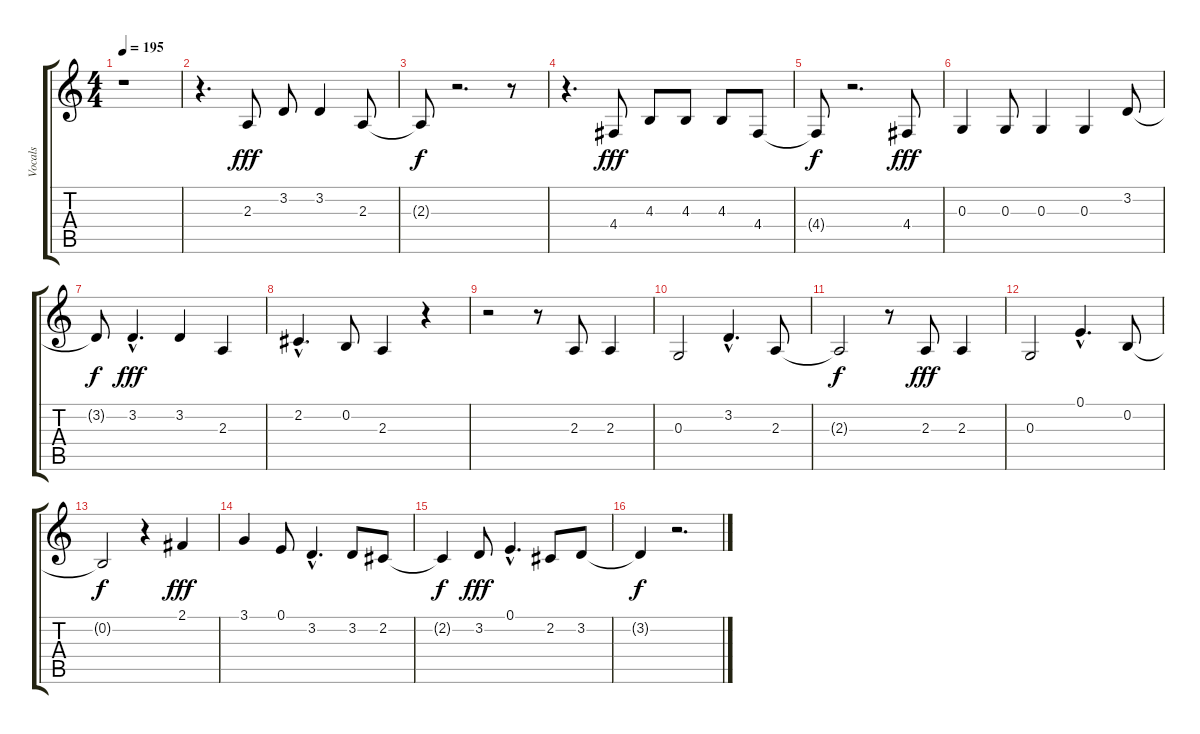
\track ("Vocals" "Vocals") {instrument lead6voice}
\staff {score tabs}
\tuning (E4 B3 G3 D3 A2 E2) {hide}
\ts (4 4)
\tempo 195
\clef g2
\ks c
r.1{dy fff} |
r.4{d} 2.3.8 3.2.8 3.2.4 2.3.8 |
2.3{t}.8{dy f} r.2{d} r.8 |
r.4{d} 4.4.8{dy fff} 4.3.8 4.3.8 4.3.8 4.4.8 |
4.4{t}.8{dy f} r.2{d} 4.4.8{dy fff} |
0.3.4 0.3.8 0.3.4 0.3.4 3.2.8 |
3.2{t}.8{dy f} 3.2{hac}.4{d dy fff} 3.2.4 2.3.4 |
2.2{hac}.4{d} 0.2.8 2.3.4 r.4 |
r.2 r.8 2.3.8 2.3.4 |
0.3.2 3.2{hac}.4{d} 2.3.8 |
2.3{t}.2{dy f} r.8 2.3.8{dy fff} 2.3.4 |
0.3.2 0.1{hac}.4{d} 0.2.8 |
0.2{t}.2{dy f} r.4 2.1.4{dy fff} |
3.1.4 0.1.8 3.2{hac}.4{d} 3.2.8 2.2.8 |
2.2{t}.4{dy f} 3.2.8{dy fff} 0.1{hac}.4{d} 2.2.8 3.2.8 |
3.2{t}.4{dy f} r.2{d}
